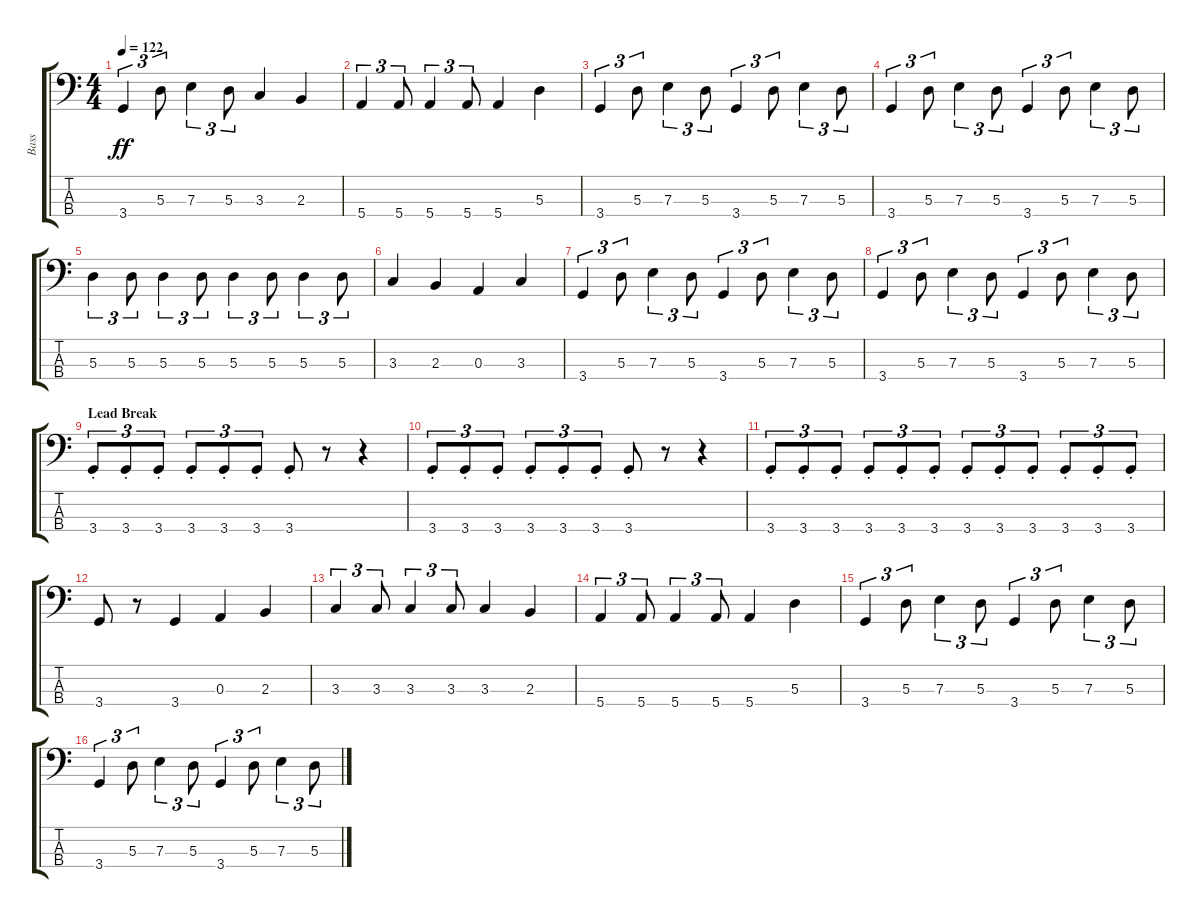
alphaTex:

\track ("Bass" "Bass") {instrument acousticbass}
\staff {score tabs}
\tuning (G2 D2 A1 E1) {hide}
\ts (4 4)
\tempo 122
\clef f4
\ks c
3.4.4{tu (3 2) dy ff} 5.3.8{tu (3 2)} 7.3.4{tu (3 2)} 5.3.8{tu (3 2)} 3.3.4 2.3.4 |
5.4.4{tu (3 2)} 5.4.8{tu (3 2)} 5.4.4{tu (3 2)} 5.4.8{tu (3 2)} 5.4.4 5.3.4 |
3.4.4{tu (3 2)} 5.3.8{tu (3 2)} 7.3.4{tu (3 2)} 5.3.8{tu (3 2)} 3.4.4{tu (3 2)} 5.3.8{tu (3 2)} 7.3.4{tu (3 2)} 5.3.8{tu (3 2)} |
3.4.4{tu (3 2)} 5.3.8{tu (3 2)} 7.3.4{tu (3 2)} 5.3.8{tu (3 2)} 3.4.4{tu (3 2)} 5.3.8{tu (3 2)} 7.3.4{tu (3 2)} 5.3.8{tu (3 2)} |
5.3.4{tu (3 2)} 5.3.8{tu (3 2)} 5.3.4{tu (3 2)} 5.3.8{tu (3 2)} 5.3.4{tu (3 2)} 5.3.8{tu (3 2)} 5.3.4{tu (3 2)} 5.3.8{tu (3 2)} |
3.3.4 2.3.4 0.3.4 3.3.4 |
3.4.4{tu (3 2)} 5.3.8{tu (3 2)} 7.3.4{tu (3 2)} 5.3.8{tu (3 2)} 3.4.4{tu (3 2)} 5.3.8{tu (3 2)} 7.3.4{tu (3 2)} 5.3.8{tu (3 2)} |
3.4.4{tu (3 2)} 5.3.8{tu (3 2)} 7.3.4{tu (3 2)} 5.3.8{tu (3 2)} 3.4.4{tu (3 2)} 5.3.8{tu (3 2)} 7.3.4{tu (3 2)} 5.3.8{tu (3 2)} |
\section ("" "Lead Break")
3.4{st}.8{tu (3 2)} 3.4{st}.8{tu (3 2)} 3.4{st}.8{tu (3 2)} 3.4{st}.8{tu (3 2)} 3.4{st}.8{tu (3 2)} 3.4{st}.8{tu (3 2)} 3.4{st}.8 r.8 r.4 |
3.4{st}.8{tu (3 2)} 3.4{st}.8{tu (3 2)} 3.4{st}.8{tu (3 2)} 3.4{st}.8{tu (3 2)} 3.4{st}.8{tu (3 2)} 3.4{st}.8{tu (3 2)} 3.4{st}.8 r.8 r.4 |
3.4{st}.8{tu (3 2)} 3.4{st}.8{tu (3 2)} 3.4{st}.8{tu (3 2)} 3.4{st}.8{tu (3 2)} 3.4{st}.8{tu (3 2)} 3.4{st}.8{tu (3 2)} 3.4{st}.8{tu (3 2)} 3.4{st}.8{tu (3 2)} 3.4{st}.8{tu (3 2)} 3.4{st}.8{tu (3 2)} 3.4{st}.8{tu (3 2)} 3.4{st}.8{tu (3 2)} |
3.4.8 r.8 3.4.4 0.3.4 2.3.4 |
3.3.4{tu (3 2)} 3.3.8{tu (3 2)} 3.3.4{tu (3 2)} 3.3.8{tu (3 2)} 3.3.4 2.3.4 |
5.4.4{tu (3 2)} 5.4.8{tu (3 2)} 5.4.4{tu (3 2)} 5.4.8{tu (3 2)} 5.4.4 5.3.4 |
3.4.4{tu (3 2)} 5.3.8{tu (3 2)} 7.3.4{tu (3 2)} 5.3.8{tu (3 2)} 3.4.4{tu (3 2)} 5.3.8{tu (3 2)} 7.3.4{tu (3 2)} 5.3.8{tu (3 2)} |
3.4.4{tu (3 2)} 5.3.8{tu (3 2)} 7.3.4{tu (3 2)} 5.3.8{tu (3 2)} 3.4.4{tu (3 2)} 5.3.8{tu (3 2)} 7.3.4{tu (3 2)} 5.3.8{tu (3 2)}
